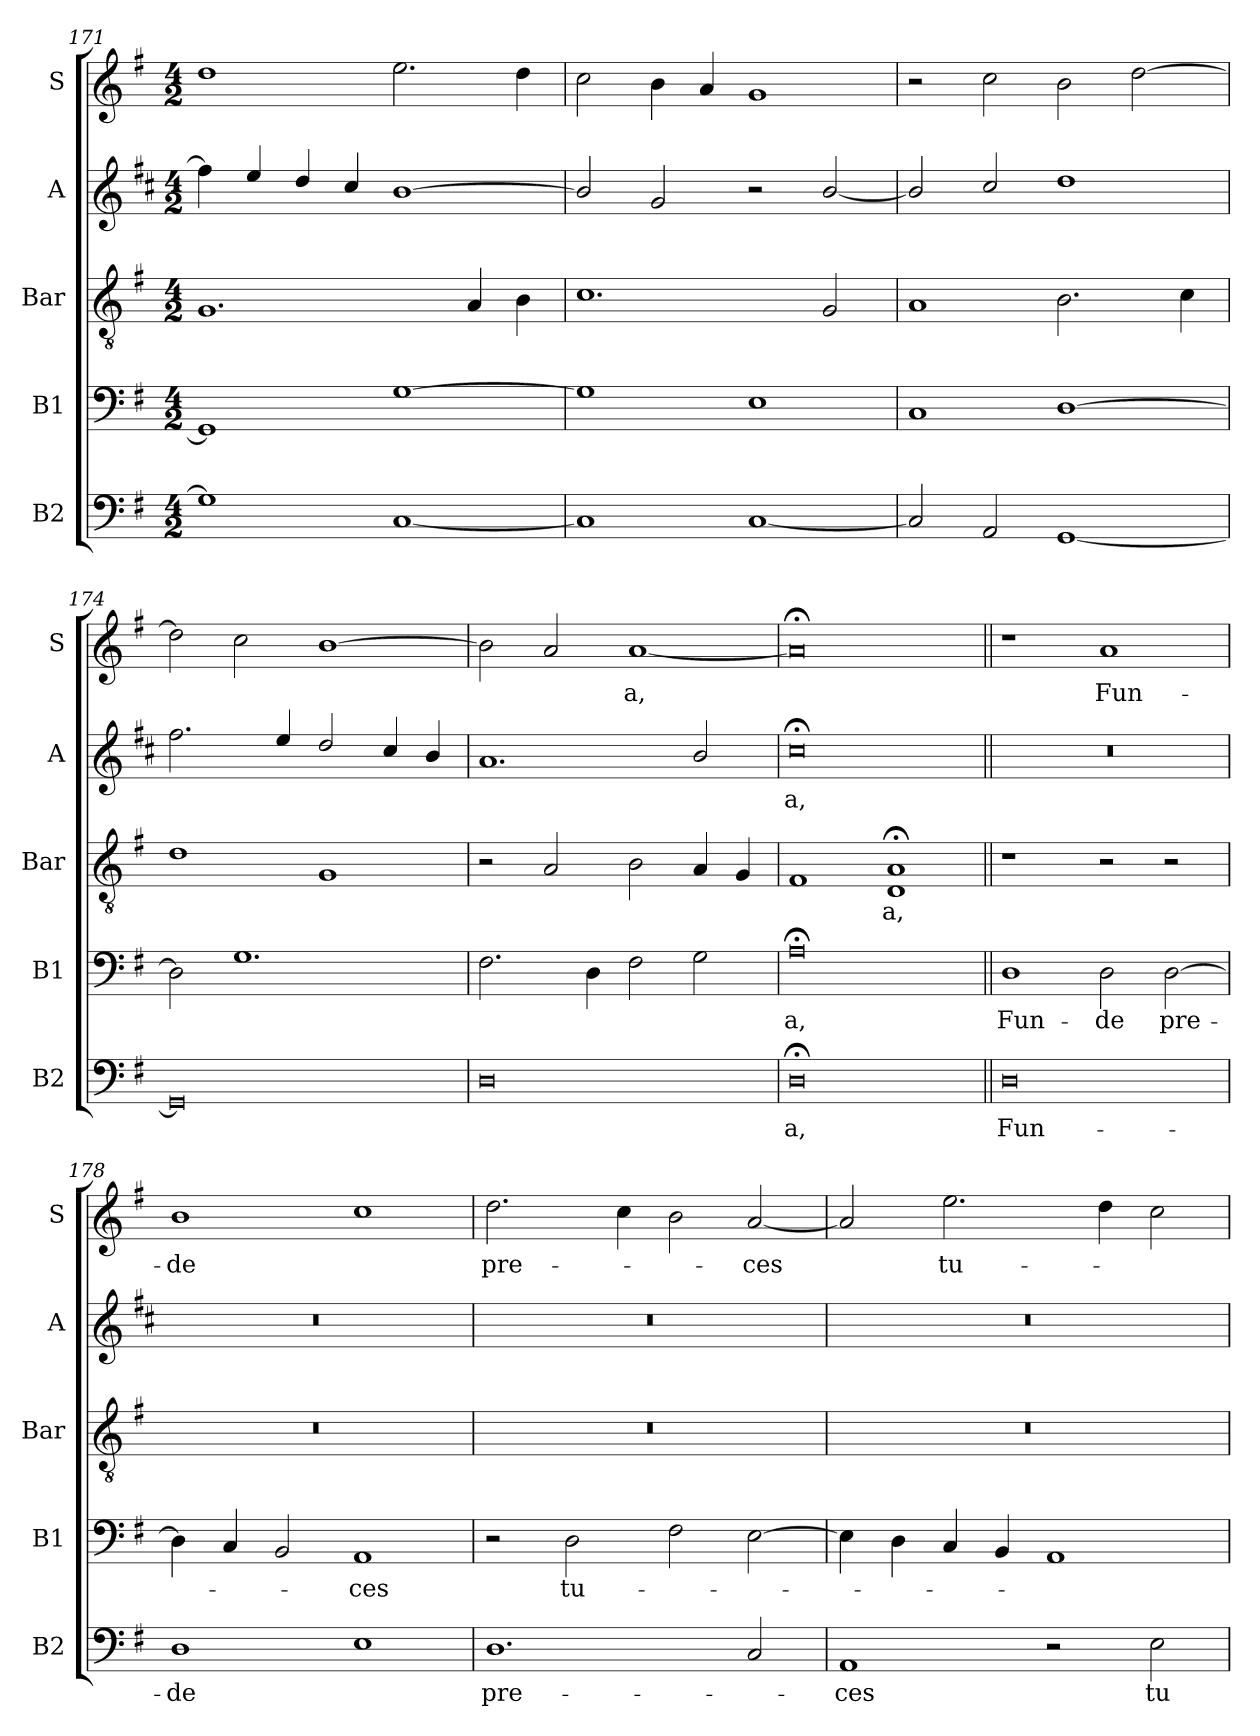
**kern	**text	**kern	**text	**kern	**text	**kern	**text	**kern	**text
*part5	*part5	*part4	*part4	*part3	*part3	*part2	*part2	*part1	*part1
*staff5	*staff5	*staff4	*staff4	*staff3	*staff3	*staff2	*staff2	*staff1	*staff1
*I"B2	*	*I"B1	*	*I"Bar	*	*I"A	*	*I"S	*
*I'B2	*	*I'B1	*	*I'Bar	*	*I'A	*	*I'S	*
*clefF4	*	*clefF4	*	*clefGv2	*	*clefG2	*	*clefG2	*
*	*	*	*	*	*	*ITrd4c7	*	*	*
*k[f#]	*	*k[f#]	*	*k[f#]	*	*k[f#]	*	*k[f#]	*
*M4/2	*	*M4/2	*	*M4/2	*	*M4/2	*	*M4/2	*
=171	=171	=171	=171	=171	=171	=171	=171	=171	=171
1G]	.	1GG]	.	1.G	.	4b\]	.	1dd	.
.	.	.	.	.	.	4a/	.	.	.
.	.	.	.	.	.	4g/	.	.	.
.	.	.	.	.	.	4f#/	.	.	.
[1C	.	[1G	.	.	.	[1e	.	2.ee\	.
.	.	.	.	4A/	.	.	.	.	.
.	.	.	.	4B\	.	.	.	4dd\	.
=172	=172	=172	=172	=172	=172	=172	=172	=172	=172
1C]	.	1G]	.	1.c	.	2e/]	.	2cc\	.
.	.	.	.	.	.	2c/	.	4b\	.
.	.	.	.	.	.	.	.	4a/	.
[1C	.	1E	.	.	.	2r	.	1g	.
.	.	.	.	2G/	.	[2e/	.	.	.
=173	=173	=173	=173	=173	=173	=173	=173	=173	=173
2C/]	.	1C	.	1A	.	2e/]	.	2r	.
2AA/	.	.	.	.	.	2f#/	.	2cc\	.
[1GG	.	[1D	.	2.B\	.	1g	.	2b\	.
.	.	.	.	.	.	.	.	[2dd\	.
.	.	.	.	4c\	.	.	.	.	.
=174	=174	=174	=174	=174	=174	=174	=174	=174	=174
0GG]	.	2D\]	.	1d	.	2.b\	.	2dd\]	.
.	.	1.G	.	.	.	.	.	2cc\	.
.	.	.	.	.	.	4a/	.	.	.
.	.	.	.	1G	.	2g/	.	[1b	.
.	.	.	.	.	.	4f#/	.	.	.
.	.	.	.	.	.	4e/	.	.	.
=175	=175	=175	=175	=175	=175	=175	=175	=175	=175
0D	.	2.F#\	.	2r	.	1.d	.	2b\]	.
.	.	.	.	2A/	.	.	.	2a/	.
.	.	4D\	.	.	.	.	.	.	.
!	!	!	!	!	!	!	!	!	!LO:LY:b
.	.	2F#\	.	2B\	.	.	.	[1a	a,
.	.	2G\	.	4A/	.	2e/	.	.	.
.	.	.	.	4G/	.	.	.	.	.
=176	=176	=176	=176	=176	=176	=176	=176	=176	=176
!	!LO:LY:b	!	!LO:LY:b	!	!	!	!LO:LY:b	!	!
0D;<	-a,	0A;<	-a,	1F#	.	0f#;<	-a,	0a;<]	.
!	!	!	!	!	!LO:LY:b	!	!	!	!
.	.	.	.	1D;< 1A;<	a,	.	.	.	.
!!LO:PB:g=z
=177||	=177||	=177||	=177||	=177||	=177||	=177||	=177||	=177||	=177||
!	!LO:LY:b	!	!LO:LY:b	!	!	!	!	!	!
0D	Fun-	1D	Fun-	1r	.	0r	.	1r	.
!	!	!	!LO:LY:b	!	!	!	!	!	!LO:LY:b
.	.	2D\	-de	2r	.	.	.	1a	Fun-
!	!	!	!LO:LY:b	!	!	!	!	!	!
.	.	[2D\	pre-	2r	.	.	.	.	.
=178	=178	=178	=178	=178	=178	=178	=178	=178	=178
!	!LO:LY:b	!	!	!	!	!	!	!	!LO:LY:b
1D	-de	4D\]	.	0r	.	0r	.	1b	-de
.	.	4C/	.	.	.	.	.	.	.
.	.	2BB/	.	.	.	.	.	.	.
!	!	!	!LO:LY:b	!	!	!	!	!	!
1E	.	1AA	-ces	.	.	.	.	1cc	.
=179	=179	=179	=179	=179	=179	=179	=179	=179	=179
!	!LO:LY:b	!	!	!	!	!	!	!	!LO:LY:b
1.D	pre-	2r	.	0r	.	0r	.	2.dd\	pre-
!	!	!	!LO:LY:b	!	!	!	!	!	!
.	.	2D\	tu-	.	.	.	.	.	.
.	.	.	.	.	.	.	.	4cc\	.
.	.	2F#\	.	.	.	.	.	2b\	.
!	!	!	!	!	!	!	!	!	!LO:LY:b
2C/	.	[2E\	.	.	.	.	.	[2a/	-ces
=180	=180	=180	=180	=180	=180	=180	=180	=180	=180
!	!LO:LY:b	!	!	!	!	!	!	!	!
1AA	-ces	4E\]	.	0r	.	0r	.	2a/]	.
.	.	4D\	.	.	.	.	.	.	.
!	!	!	!	!	!	!	!	!	!LO:LY:b
.	.	4C/	.	.	.	.	.	2.ee\	tu-
.	.	4BB/	.	.	.	.	.	.	.
2r	.	1AA	.	.	.	.	.	.	.
.	.	.	.	.	.	.	.	4dd\	.
!	!LO:LY:b	!	!	!	!	!	!	!	!
2E\	tu-	.	.	.	.	.	.	2cc\	.
=	=	=	=	=	=	=	=	=	=
*-	*-	*-	*-	*-	*-	*-	*-	*-	*-
